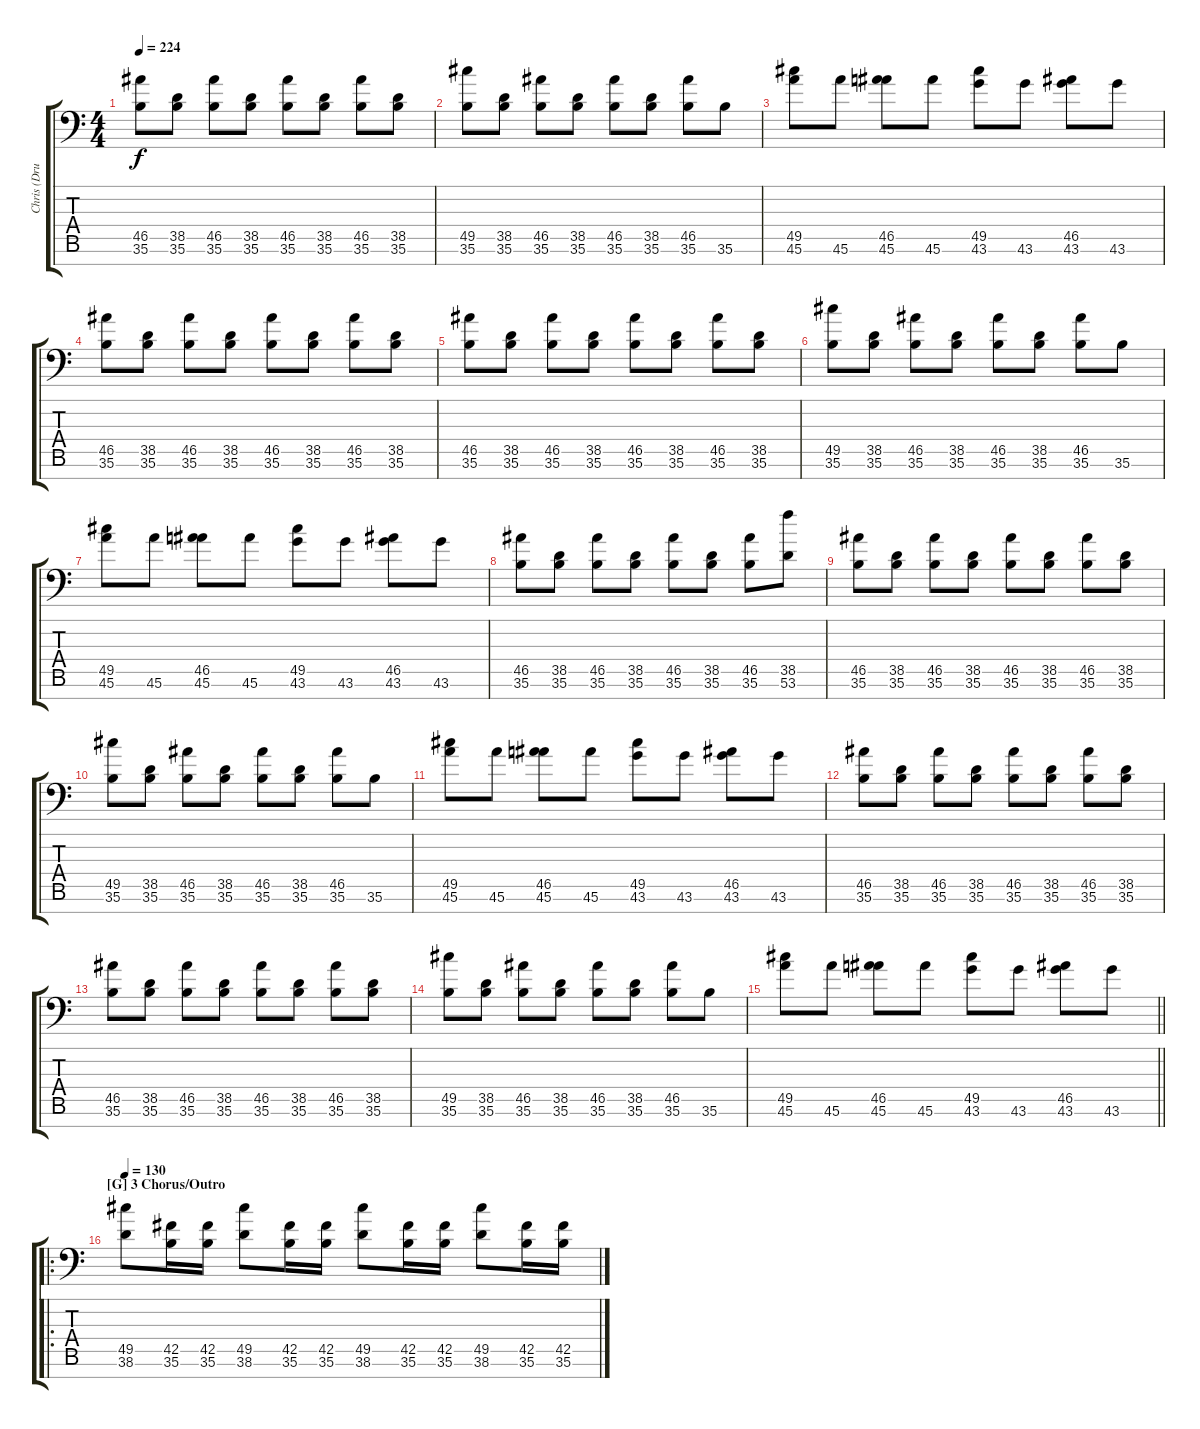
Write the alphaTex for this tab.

\track ("Chris (Drums)" "Chris (Dru") {instrument acousticgrandpiano}
\staff {score tabs}
\tuning (C-1 C-1 C-1 C-1 C-1 C-1 C-1) {hide}
\ts (4 4)
\tempo 224
\clef f4
\ks c
(46.5 35.6).8{dy f} (38.5 35.6).8 (46.5 35.6).8 (38.5 35.6).8 (46.5 35.6).8 (38.5 35.6).8 (46.5 35.6).8 (38.5 35.6).8 |
(49.5 35.6).8 (38.5 35.6).8 (46.5 35.6).8 (38.5 35.6).8 (46.5 35.6).8 (38.5 35.6).8 (46.5 35.6).8 35.6.8 |
(49.5 45.6).8 45.6.8 (46.5 45.6).8 45.6.8 (49.5 43.6).8 43.6.8 (46.5 43.6).8 43.6.8 |
(46.5 35.6).8 (38.5 35.6).8 (46.5 35.6).8 (38.5 35.6).8 (46.5 35.6).8 (38.5 35.6).8 (46.5 35.6).8 (38.5 35.6).8 |
(46.5 35.6).8 (38.5 35.6).8 (46.5 35.6).8 (38.5 35.6).8 (46.5 35.6).8 (38.5 35.6).8 (46.5 35.6).8 (38.5 35.6).8 |
(49.5 35.6).8 (38.5 35.6).8 (46.5 35.6).8 (38.5 35.6).8 (46.5 35.6).8 (38.5 35.6).8 (46.5 35.6).8 35.6.8 |
(49.5 45.6).8 45.6.8 (46.5 45.6).8 45.6.8 (49.5 43.6).8 43.6.8 (46.5 43.6).8 43.6.8 |
(46.5 35.6).8 (38.5 35.6).8 (46.5 35.6).8 (38.5 35.6).8 (46.5 35.6).8 (38.5 35.6).8 (46.5 35.6).8 (38.5 53.6).8 |
(46.5 35.6).8 (38.5 35.6).8 (46.5 35.6).8 (38.5 35.6).8 (46.5 35.6).8 (38.5 35.6).8 (46.5 35.6).8 (38.5 35.6).8 |
(49.5 35.6).8 (38.5 35.6).8 (46.5 35.6).8 (38.5 35.6).8 (46.5 35.6).8 (38.5 35.6).8 (46.5 35.6).8 35.6.8 |
(49.5 45.6).8 45.6.8 (46.5 45.6).8 45.6.8 (49.5 43.6).8 43.6.8 (46.5 43.6).8 43.6.8 |
(46.5 35.6).8 (38.5 35.6).8 (46.5 35.6).8 (38.5 35.6).8 (46.5 35.6).8 (38.5 35.6).8 (46.5 35.6).8 (38.5 35.6).8 |
(46.5 35.6).8 (38.5 35.6).8 (46.5 35.6).8 (38.5 35.6).8 (46.5 35.6).8 (38.5 35.6).8 (46.5 35.6).8 (38.5 35.6).8 |
(49.5 35.6).8 (38.5 35.6).8 (46.5 35.6).8 (38.5 35.6).8 (46.5 35.6).8 (38.5 35.6).8 (46.5 35.6).8 35.6.8 |
\barLineRight lightlight
(49.5 45.6).8 45.6.8 (46.5 45.6).8 45.6.8 (49.5 43.6).8 43.6.8 (46.5 43.6).8 43.6.8 |
\ro
\section ("" "[G] 3 Chorus/Outro")
\tempo 130
(49.5 38.6).8 (42.5 35.6).16 (42.5 35.6).16 (49.5 38.6).8 (42.5 35.6).16 (42.5 35.6).16 (49.5 38.6).8 (42.5 35.6).16 (42.5 35.6).16 (49.5 38.6).8 (42.5 35.6).16 (42.5 35.6).16
